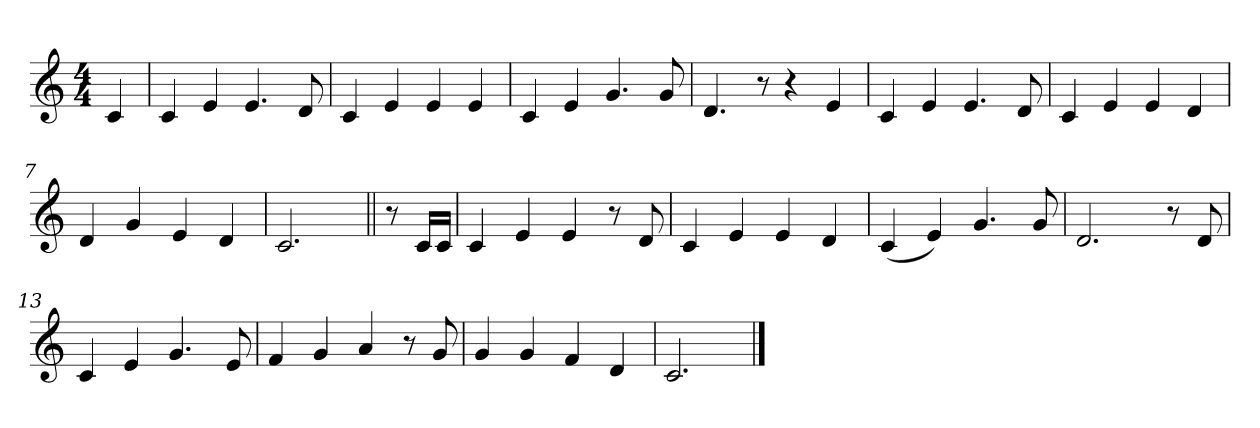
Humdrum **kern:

**kern
*part1
*staff1
*clefG2
*k[]
*C:
*M4/4
*MM80
=
4c
=1
4c
4e
4.e
8d
=2
4c
4e
4e
4e
=3
4c
4e
4.g
8g
=4
4.d
8r
4r
4e
=5
4c
4e
4.e
8d
=6
4c
4e
4e
4d
=7
4d
4g
4e
4d
=8
2.c
=||
8r
16c/LL
16c/JJ
=9
4c
4e
4e
8r
8d
=10
4c
4e
4e
4d
=11
(4c
4e)
4.g
8g
=12
2.d
8r
8d
=13
4c
4e
4.g
8e
=14
4f
4g
4a
8r
8g
=15
4g
4g
4f
4d
=16
2.c
==
*-
